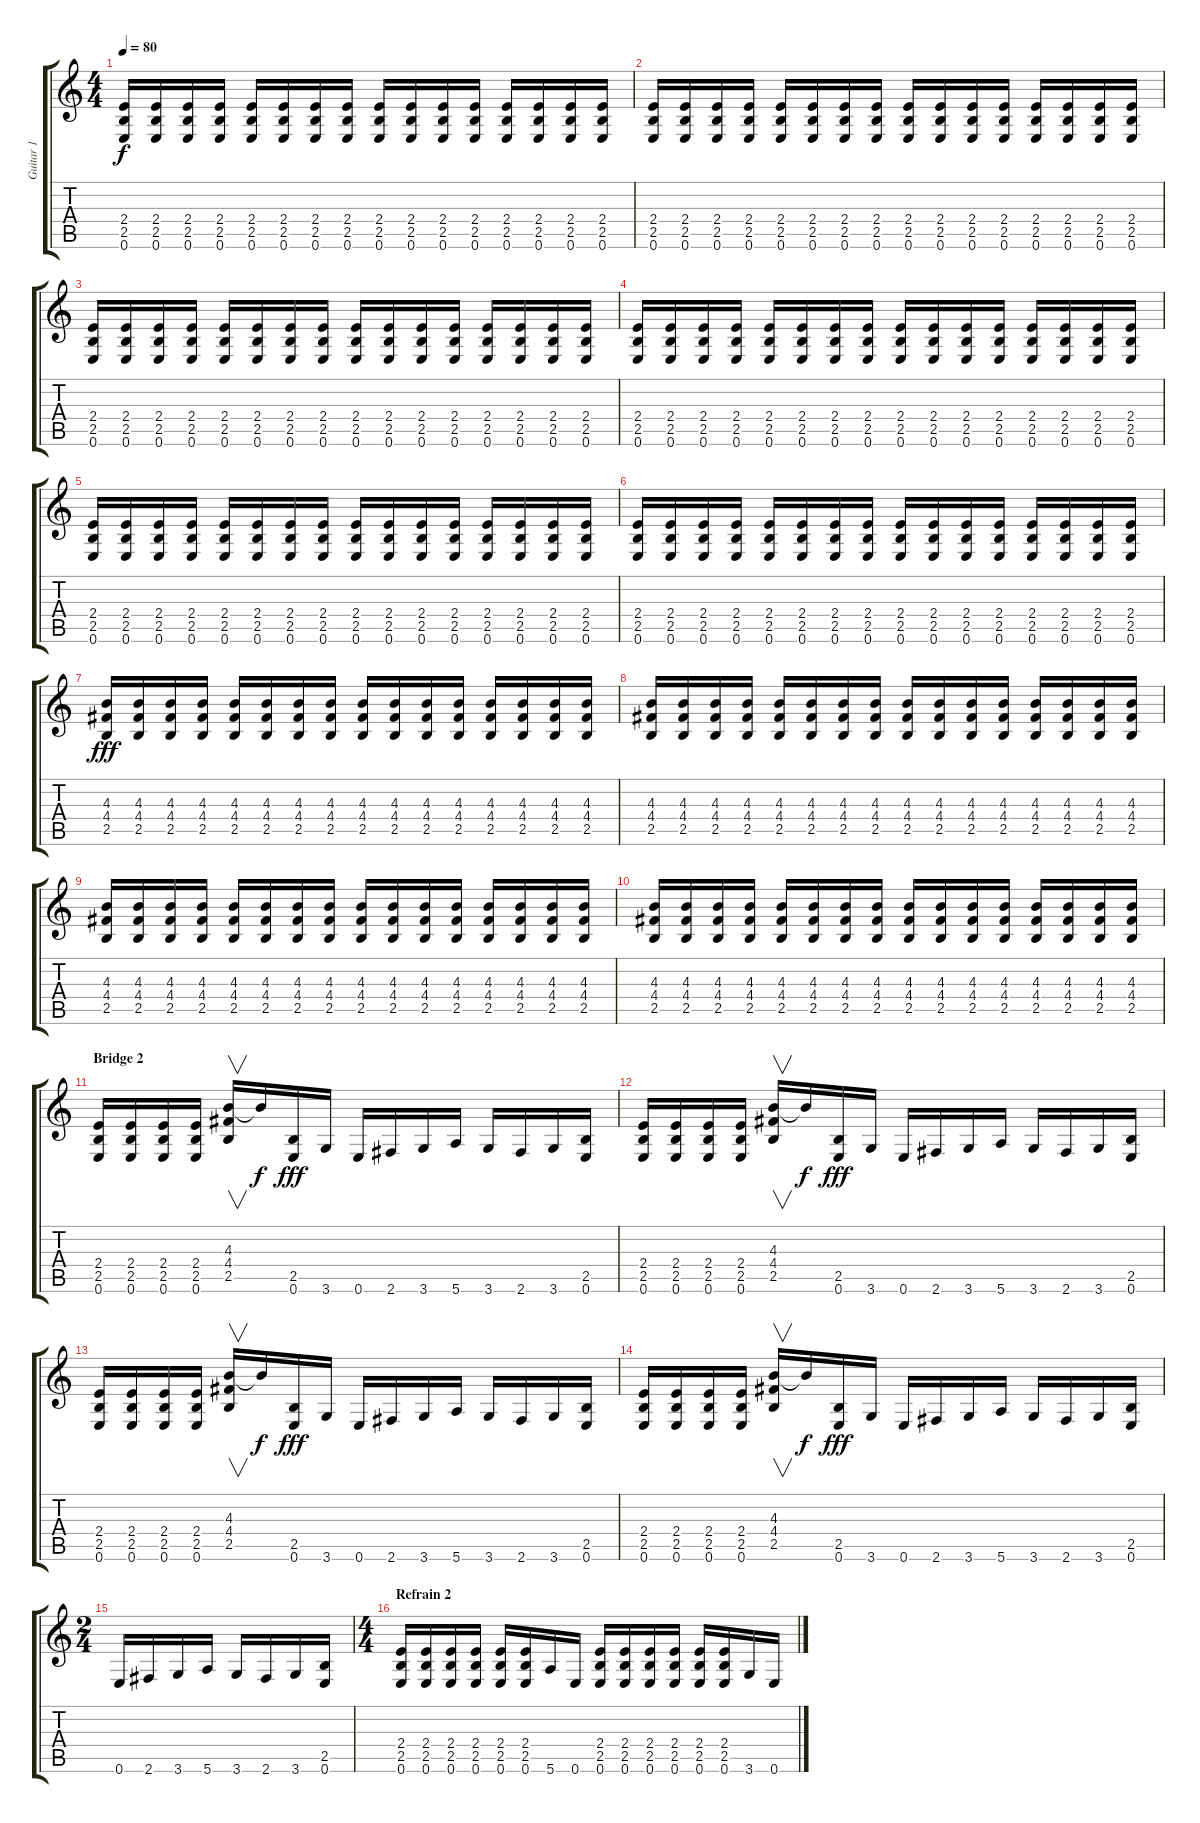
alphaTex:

\track ("Guitar 1" "Guitar 1") {instrument distortionguitar}
\staff {score tabs}
\tuning (E4 B3 G3 D3 A2 E2) {hide}
\ts (4 4)
\tempo 80
\clef g2
\ks c
(2.4 2.5 0.6).16{dy f} (2.4 2.5 0.6).16 (2.4 2.5 0.6).16 (2.4 2.5 0.6).16 (2.4 2.5 0.6).16 (2.4 2.5 0.6).16 (2.4 2.5 0.6).16 (2.4 2.5 0.6).16 (2.4 2.5 0.6).16 (2.4 2.5 0.6).16 (2.4 2.5 0.6).16 (2.4 2.5 0.6).16 (2.4 2.5 0.6).16 (2.4 2.5 0.6).16 (2.4 2.5 0.6).16 (2.4 2.5 0.6).16 |
(2.4 2.5 0.6).16 (2.4 2.5 0.6).16 (2.4 2.5 0.6).16 (2.4 2.5 0.6).16 (2.4 2.5 0.6).16 (2.4 2.5 0.6).16 (2.4 2.5 0.6).16 (2.4 2.5 0.6).16 (2.4 2.5 0.6).16 (2.4 2.5 0.6).16 (2.4 2.5 0.6).16 (2.4 2.5 0.6).16 (2.4 2.5 0.6).16 (2.4 2.5 0.6).16 (2.4 2.5 0.6).16 (2.4 2.5 0.6).16 |
(2.4 2.5 0.6).16 (2.4 2.5 0.6).16 (2.4 2.5 0.6).16 (2.4 2.5 0.6).16 (2.4 2.5 0.6).16 (2.4 2.5 0.6).16 (2.4 2.5 0.6).16 (2.4 2.5 0.6).16 (2.4 2.5 0.6).16 (2.4 2.5 0.6).16 (2.4 2.5 0.6).16 (2.4 2.5 0.6).16 (2.4 2.5 0.6).16 (2.4 2.5 0.6).16 (2.4 2.5 0.6).16 (2.4 2.5 0.6).16 |
(2.4 2.5 0.6).16 (2.4 2.5 0.6).16 (2.4 2.5 0.6).16 (2.4 2.5 0.6).16 (2.4 2.5 0.6).16 (2.4 2.5 0.6).16 (2.4 2.5 0.6).16 (2.4 2.5 0.6).16 (2.4 2.5 0.6).16 (2.4 2.5 0.6).16 (2.4 2.5 0.6).16 (2.4 2.5 0.6).16 (2.4 2.5 0.6).16 (2.4 2.5 0.6).16 (2.4 2.5 0.6).16 (2.4 2.5 0.6).16 |
(2.4 2.5 0.6).16 (2.4 2.5 0.6).16 (2.4 2.5 0.6).16 (2.4 2.5 0.6).16 (2.4 2.5 0.6).16 (2.4 2.5 0.6).16 (2.4 2.5 0.6).16 (2.4 2.5 0.6).16 (2.4 2.5 0.6).16 (2.4 2.5 0.6).16 (2.4 2.5 0.6).16 (2.4 2.5 0.6).16 (2.4 2.5 0.6).16 (2.4 2.5 0.6).16 (2.4 2.5 0.6).16 (2.4 2.5 0.6).16 |
(2.4 2.5 0.6).16 (2.4 2.5 0.6).16 (2.4 2.5 0.6).16 (2.4 2.5 0.6).16 (2.4 2.5 0.6).16 (2.4 2.5 0.6).16 (2.4 2.5 0.6).16 (2.4 2.5 0.6).16 (2.4 2.5 0.6).16 (2.4 2.5 0.6).16 (2.4 2.5 0.6).16 (2.4 2.5 0.6).16 (2.4 2.5 0.6).16 (2.4 2.5 0.6).16 (2.4 2.5 0.6).16 (2.4 2.5 0.6).16 |
(4.3 4.4 2.5).16{dy fff} (4.3 4.4 2.5).16 (4.3 4.4 2.5).16 (4.3 4.4 2.5).16 (4.3 4.4 2.5).16 (4.3 4.4 2.5).16 (4.3 4.4 2.5).16 (4.3 4.4 2.5).16 (4.3 4.4 2.5).16 (4.3 4.4 2.5).16 (4.3 4.4 2.5).16 (4.3 4.4 2.5).16 (4.3 4.4 2.5).16 (4.3 4.4 2.5).16 (4.3 4.4 2.5).16 (4.3 4.4 2.5).16 |
(4.3 4.4 2.5).16 (4.3 4.4 2.5).16 (4.3 4.4 2.5).16 (4.3 4.4 2.5).16 (4.3 4.4 2.5).16 (4.3 4.4 2.5).16 (4.3 4.4 2.5).16 (4.3 4.4 2.5).16 (4.3 4.4 2.5).16 (4.3 4.4 2.5).16 (4.3 4.4 2.5).16 (4.3 4.4 2.5).16 (4.3 4.4 2.5).16 (4.3 4.4 2.5).16 (4.3 4.4 2.5).16 (4.3 4.4 2.5).16 |
(4.3 4.4 2.5).16 (4.3 4.4 2.5).16 (4.3 4.4 2.5).16 (4.3 4.4 2.5).16 (4.3 4.4 2.5).16 (4.3 4.4 2.5).16 (4.3 4.4 2.5).16 (4.3 4.4 2.5).16 (4.3 4.4 2.5).16 (4.3 4.4 2.5).16 (4.3 4.4 2.5).16 (4.3 4.4 2.5).16 (4.3 4.4 2.5).16 (4.3 4.4 2.5).16 (4.3 4.4 2.5).16 (4.3 4.4 2.5).16 |
(4.3 4.4 2.5).16 (4.3 4.4 2.5).16 (4.3 4.4 2.5).16 (4.3 4.4 2.5).16 (4.3 4.4 2.5).16 (4.3 4.4 2.5).16 (4.3 4.4 2.5).16 (4.3 4.4 2.5).16 (4.3 4.4 2.5).16 (4.3 4.4 2.5).16 (4.3 4.4 2.5).16 (4.3 4.4 2.5).16 (4.3 4.4 2.5).16 (4.3 4.4 2.5).16 (4.3 4.4 2.5).16 (4.3 4.4 2.5).16 |
\section ("" "Bridge 2")
(2.4 2.5 0.6).16 (2.4 2.5 0.6).16 (2.4 2.5 0.6).16 (2.4 2.5 0.6).16 (4.3 4.4 2.5).16{v} 4.3{t}.16{dy f} (2.5 0.6).16{dy fff} 3.6.16 0.6.16 2.6.16 3.6.16 5.6.16 3.6.16 2.6.16 3.6.16 (2.5 0.6).16 |
(2.4 2.5 0.6).16 (2.4 2.5 0.6).16 (2.4 2.5 0.6).16 (2.4 2.5 0.6).16 (4.3 4.4 2.5).16{v} 4.3{t}.16{dy f} (2.5 0.6).16{dy fff} 3.6.16 0.6.16 2.6.16 3.6.16 5.6.16 3.6.16 2.6.16 3.6.16 (2.5 0.6).16 |
(2.4 2.5 0.6).16 (2.4 2.5 0.6).16 (2.4 2.5 0.6).16 (2.4 2.5 0.6).16 (4.3 4.4 2.5).16{v} 4.3{t}.16{dy f} (2.5 0.6).16{dy fff} 3.6.16 0.6.16 2.6.16 3.6.16 5.6.16 3.6.16 2.6.16 3.6.16 (2.5 0.6).16 |
(2.4 2.5 0.6).16 (2.4 2.5 0.6).16 (2.4 2.5 0.6).16 (2.4 2.5 0.6).16 (4.3 4.4 2.5).16{v} 4.3{t}.16{dy f} (2.5 0.6).16{dy fff} 3.6.16 0.6.16 2.6.16 3.6.16 5.6.16 3.6.16 2.6.16 3.6.16 (2.5 0.6).16 |
\ts (2 4)
0.6.16 2.6.16 3.6.16 5.6.16 3.6.16 2.6.16 3.6.16 (2.5 0.6).16 |
\ts (4 4)
\section ("" "Refrain 2")
(2.4 2.5 0.6).16 (2.4 2.5 0.6).16 (2.4 2.5 0.6).16 (2.4 2.5 0.6).16 (2.4 2.5 0.6).16 (2.4 2.5 0.6).16 5.6.16 0.6.16 (2.4 2.5 0.6).16 (2.4 2.5 0.6).16 (2.4 2.5 0.6).16 (2.4 2.5 0.6).16 (2.4 2.5 0.6).16 (2.4 2.5 0.6).16 3.6.16 0.6.16
